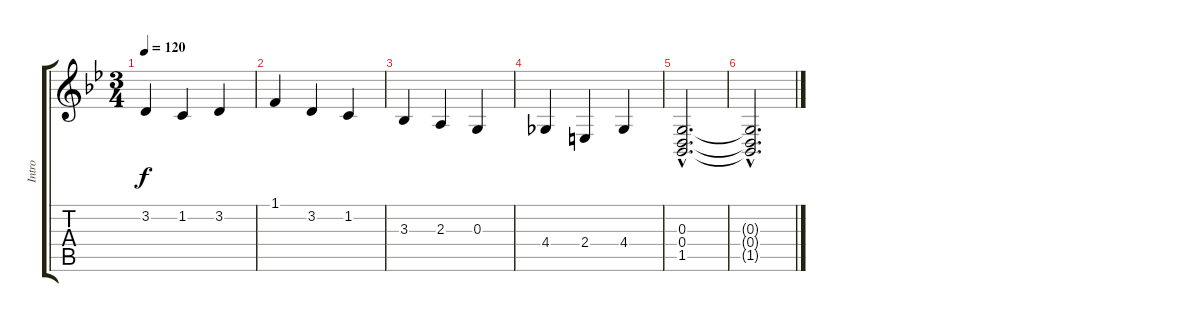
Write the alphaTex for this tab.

\track ("Intro" "Intro") {instrument panflute}
\staff {score tabs}
\tuning (E4 B3 G3 D3 A2 E2) {hide}
\ts (3 4)
\tempo 120
\clef g2
\ks bb
3.2.4{dy f} 1.2.4 3.2.4 |
1.1.4 3.2.4 1.2.4 |
3.3.4 2.3.4 0.3.4 |
4.4.4 2.4.4 4.4.4 |
(0.3{hac} 0.4{hac} 1.5{hac}).2{d} |
(0.3{hac t} 0.4{hac t} 1.5{hac t}).2{d}
